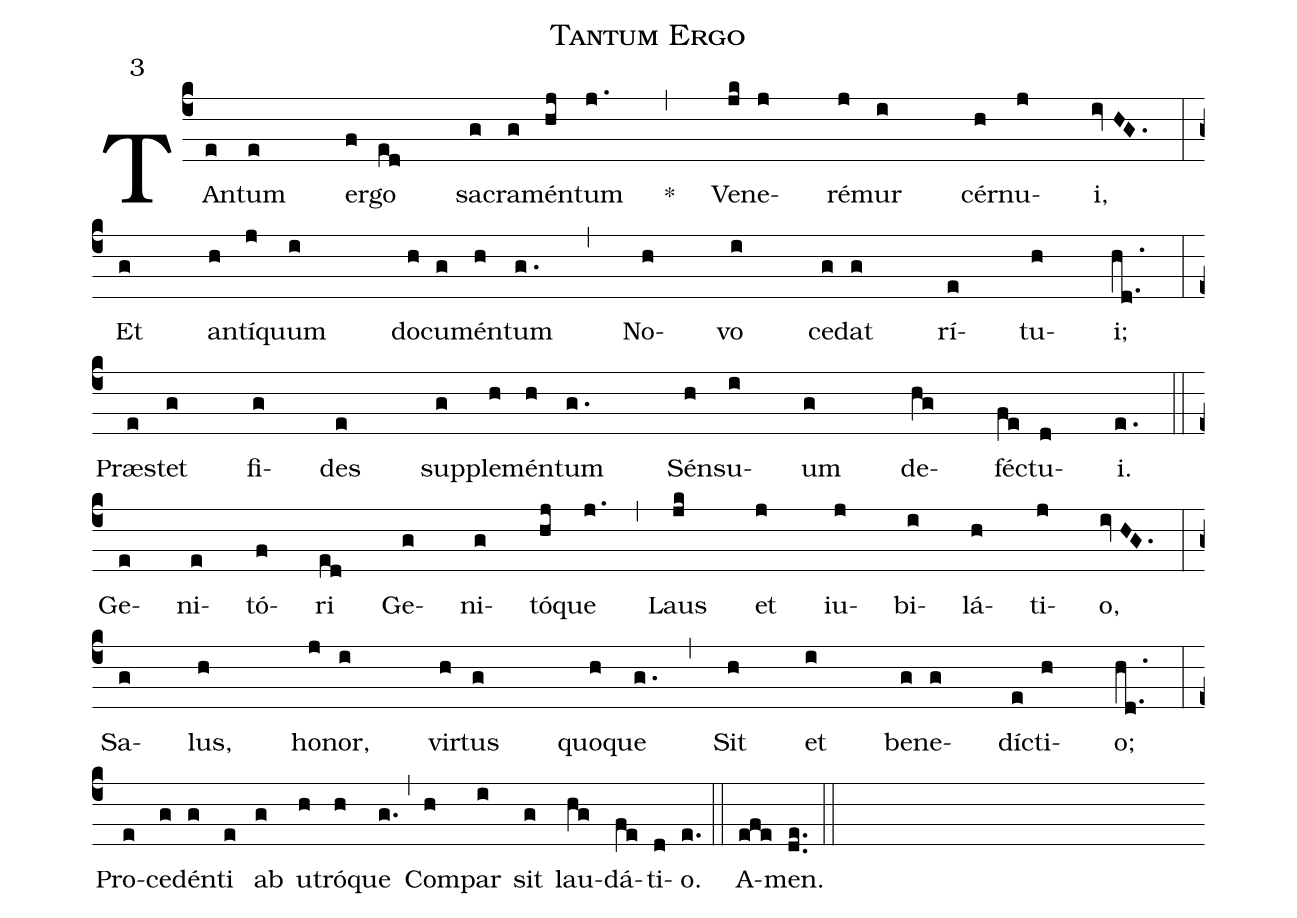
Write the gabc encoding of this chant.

name: Tantum Ergo;
annotation:3;
%%
(c4) TAn(e)tum(e) er(f)go(ed) sa(g)cra(g)mén(hj)tum(j.) *(,)
Ve(jk)ne(j)ré(j)mur(i) cér(h)nu(j)i,(ivHG.) (:) (z)
Et(g) an(h)tí(j)quum(i) do(h)cu(g)mén(h)tum(g.) (,)
No(h)vo(i) ce(g)dat(g) rí(e)tu(h)i;(hd..) (:) (z)
Præs(e)tet(g) fi(g)des(e) sup(g)ple(h)mén(h)tum(g.)
Sén(h)su(i)um(g) de(hg)féc(fe)tu(d)i.(e.) (::) (z)
Ge(e)ni(e)tó(f)ri(ed) Ge(g)ni(g)tó(hj)que(j.) (,)
Laus(jk) et(j) iu(j)bi(i)lá(h)ti(j)o,(ivHG.) (:) (z)
Sa(g)lus,(h) ho(j)nor,(i) vir(h)tus(g) quo(h)que(g.) (,)
Sit(h) et(i) be(g)ne(g)díc(e)ti(h)o;(hd..) (:) (z)
Pro(e)ce(g)dén(g)ti(e) ab(g) u(h)tró(h)que(g.) (,)
Com(h)par(i) sit(g) lau(hg)dá(fe)ti(d)o.(e.) (::) A(efe)men.(de..) (::)
